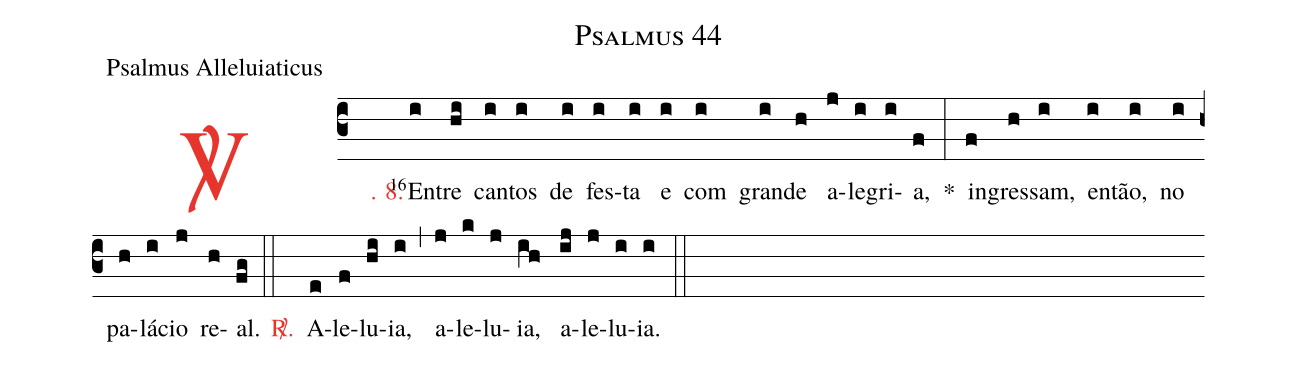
name: Psalmus 44;
office-part: Psalmus Alleluiaticus;
%%
(c3)

<c><sp>V/</sp>. 8.</c>() <v>\VSup{16}</v>En(i)tre(hi) can(i)tos(i) de(i) fes(i)ta(i) e(i) com(i) gran(i)de(h) a(j)le(i)gri(i)a,(f) *(:) in(f)gres(h)sam,(i) en(i)tão,(i) no(i) pa(h)lá(i)cio(j) re(h)al.(fg) (::)

<nlba><c><sp>R/</sp>.</c>() A</nlba>(e)le(f)lu(hi)ia,(i) (,) a(j)le(k)lu(j)ia,(ih) a(ij)le(j)lu(i)ia.(i) (::)
